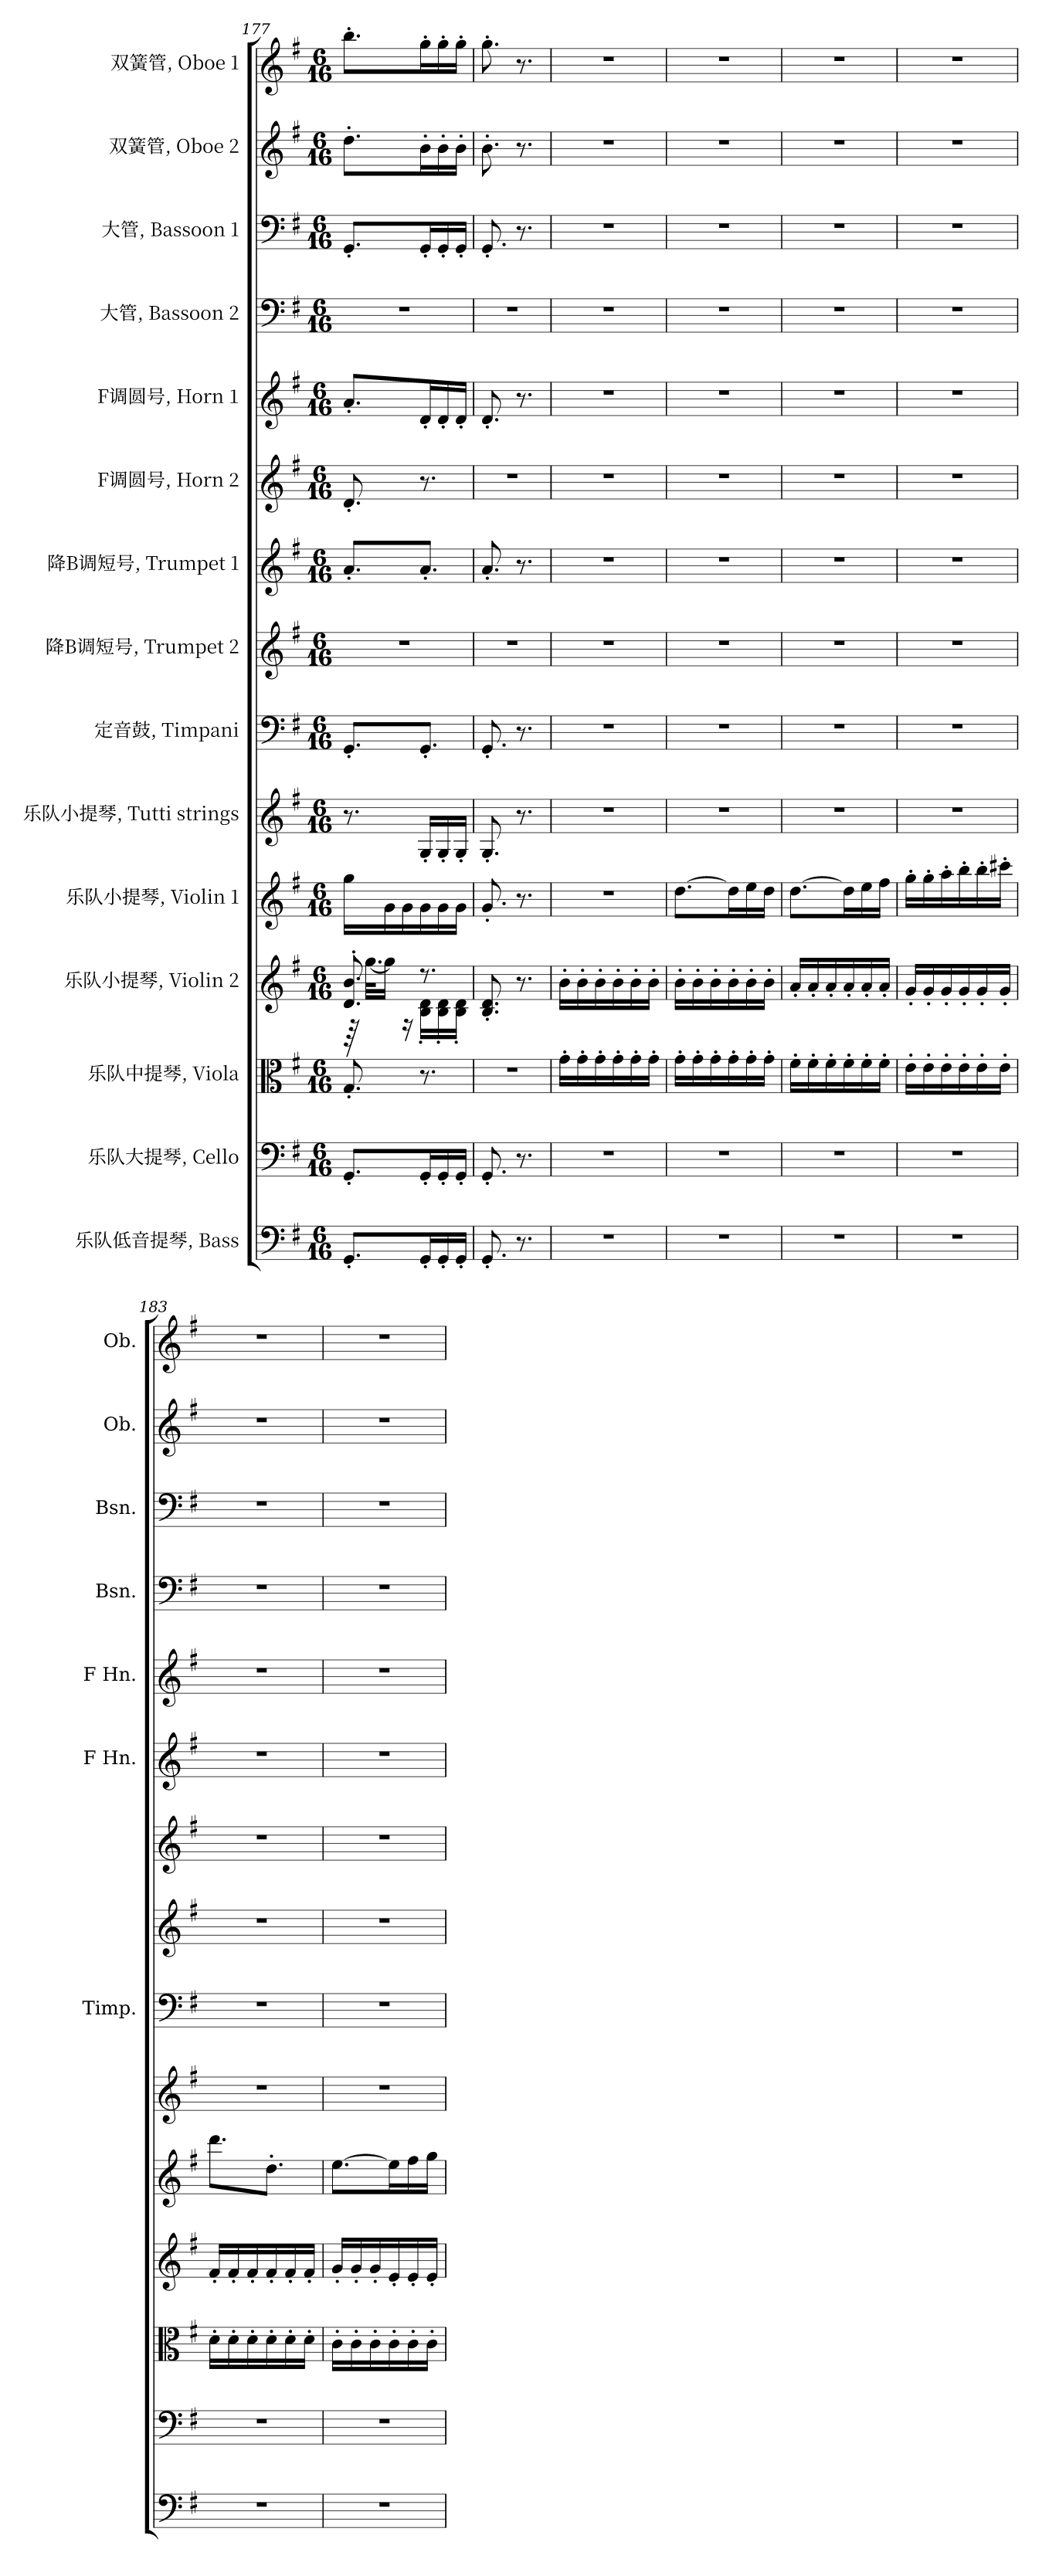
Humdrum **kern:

**kern	**kern	**kern	**kern	**kern	**kern	**kern	**kern	**kern	**kern	**kern	**kern	**kern	**kern	**kern
*part15	*part14	*part13	*part12	*part11	*part10	*part9	*part8	*part7	*part6	*part5	*part4	*part3	*part2	*part1
*staff15	*staff14	*staff13	*staff12	*staff11	*staff10	*staff9	*staff8	*staff7	*staff6	*staff5	*staff4	*staff3	*staff2	*staff1
*I"乐队低音提琴, Bass	*I"乐队大提琴, Cello	*I"乐队中提琴, Viola	*I"乐队小提琴, Violin 2	*I"乐队小提琴, Violin 1	*I"乐队小提琴, Tutti strings	*I"定音鼓, Timpani	*I"降B调短号, Trumpet 2	*I"降B调短号, Trumpet 1	*I"F调圆号, Horn 2	*I"F调圆号, Horn 1	*I"大管, Bassoon 2	*I"大管, Bassoon 1	*I"双簧管, Oboe 2	*I"双簧管, Oboe 1
*	*	*	*	*	*	*I'Timp.	*	*	*I'F Hn.	*I'F Hn.	*I'Bsn.	*I'Bsn.	*I'Ob.	*I'Ob.
!!LO:PB:g=z
*clefF4	*clefF4	*clefC3	*clefG2	*clefG2	*clefG2	*clefF4	*clefG2	*clefG2	*clefG2	*clefG2	*clefF4	*clefF4	*clefG2	*clefG2
*ITrd7c12	*	*	*	*	*	*	*ITrd1c2	*ITrd1c2	*ITrd4c7	*ITrd4c7	*	*	*	*
*k[f#]	*k[f#]	*k[f#]	*k[f#]	*k[f#]	*k[f#]	*k[f#]	*k[b-]	*k[b-]	*k[]	*k[]	*k[f#]	*k[f#]	*k[f#]	*k[f#]
*M6/16	*M6/16	*M6/16	*M6/16	*M6/16	*M6/16	*M6/16	*M6/16	*M6/16	*M6/16	*M6/16	*M6/16	*M6/16	*M6/16	*M6/16
=177	=177	=177	=177	=177	=177	=177	=177	=177	=177	=177	=177	=177	=177	=177
*	*	*	*^	*	*	*	*	*	*	*	*	*	*	*
8.GGG'/L	8.GG'/L	8.G'/	8.d/' 8.b/'	64r	16gg\LL	8.r	8.GG'/L	4.r	8.g'/L	8.G'/	8.d'/L	4.r	8.GG'/L	8.dd'\L	8.bb'\L
.	.	.	.	[32.gg\KLL	.	.	.	.	.	.	.	.	.	.	.
.	.	.	.	16gg\JJ]	16g\	.	.	.	.	.	.	.	.	.	.
.	.	.	.	16r	16g\	.	.	.	.	.	.	.	.	.	.
16GGG'/L	16GG'/L	8.r	8.r	16B\' 16d\'LL	16g\	16G'/LL	8.GG'/J	.	8.g'/J	8.r	16G'/L	.	16GG'/L	16b'\L	16gg'\L
16GGG'/	16GG'/	.	.	16B\' 16d\'	16g\	16G'/	.	.	.	.	16G'/	.	16GG'/	16b'\	16gg'\
*	*	*	*	*	*	*	*	*	*	*	*	*	*	*	*MM123
16GGG'/JJ	16GG'/JJ	.	.	16B\' 16d\'JJ	16g\JJ	16G'/JJ	.	.	.	.	16G'/JJ	.	16GG'/JJ	16b'\JJ	16gg'\JJ
*	*	*	*v	*v	*	*	*	*	*	*	*	*	*	*	*
=178	=178	=178	=178	=178	=178	=178	=178	=178	=178	=178	=178	=178	=178	=178
8.GGG'/	8.GG'/	4.r	8.B/' 8.d/'	8.g'/	8.G'/	8.GG'/	4.r	8.g'/	4.r	8.G'/	4.r	8.GG'/	8.b'\	8.gg'\
8.r	8.r	.	8.r	8.r	8.r	8.r	.	8.r	.	8.r	.	8.r	8.r	8.r
=179	=179	=179	=179	=179	=179	=179	=179	=179	=179	=179	=179	=179	=179	=179
*	*	*	*	*	*	*	*	*	*	*	*	*	*	*MM128
4.r	4.r	16g'\LL	16b'\LL	4.r	4.r	4.r	4.r	4.r	4.r	4.r	4.r	4.r	4.r	4.r
.	.	16g'\	16b'\	.	.	.	.	.	.	.	.	.	.	.
.	.	16g'\	16b'\	.	.	.	.	.	.	.	.	.	.	.
.	.	16g'\	16b'\	.	.	.	.	.	.	.	.	.	.	.
.	.	16g'\	16b'\	.	.	.	.	.	.	.	.	.	.	.
.	.	16g'\JJ	16b'\JJ	.	.	.	.	.	.	.	.	.	.	.
=180	=180	=180	=180	=180	=180	=180	=180	=180	=180	=180	=180	=180	=180	=180
*	*	*	*	*	*	*	*	*	*	*	*	*	*	*MM123
4.r	4.r	16g'\LL	16b'\LL	[8.dd\L	4.r	4.r	4.r	4.r	4.r	4.r	4.r	4.r	4.r	4.r
.	.	16g'\	16b'\	.	.	.	.	.	.	.	.	.	.	.
.	.	16g'\	16b'\	.	.	.	.	.	.	.	.	.	.	.
.	.	16g'\	16b'\	16dd\L]	.	.	.	.	.	.	.	.	.	.
.	.	16g'\	16b'\	16ee\	.	.	.	.	.	.	.	.	.	.
.	.	16g'\JJ	16b'\JJ	16dd\JJ	.	.	.	.	.	.	.	.	.	.
=181	=181	=181	=181	=181	=181	=181	=181	=181	=181	=181	=181	=181	=181	=181
4.r	4.r	16f#'\LL	16a'/LL	[8.dd\L	4.r	4.r	4.r	4.r	4.r	4.r	4.r	4.r	4.r	4.r
.	.	16f#'\	16a'/	.	.	.	.	.	.	.	.	.	.	.
.	.	16f#'\	16a'/	.	.	.	.	.	.	.	.	.	.	.
.	.	16f#'\	16a'/	16dd\L]	.	.	.	.	.	.	.	.	.	.
.	.	16f#'\	16a'/	16ee\	.	.	.	.	.	.	.	.	.	.
.	.	16f#'\JJ	16a'/JJ	16ff#\JJ	.	.	.	.	.	.	.	.	.	.
!!LO:PB:g=z
=182	=182	=182	=182	=182	=182	=182	=182	=182	=182	=182	=182	=182	=182	=182
4.r	4.r	16e'\LL	16g'/LL	16gg'\LL	4.r	4.r	4.r	4.r	4.r	4.r	4.r	4.r	4.r	4.r
.	.	16e'\	16g'/	16gg'\	.	.	.	.	.	.	.	.	.	.
.	.	16e'\	16g'/	16aa'\	.	.	.	.	.	.	.	.	.	.
.	.	16e'\	16g'/	16bb'\	.	.	.	.	.	.	.	.	.	.
.	.	16e'\	16g'/	16bb'\	.	.	.	.	.	.	.	.	.	.
.	.	16e'\JJ	16g'/JJ	16ccc#X'\JJ	.	.	.	.	.	.	.	.	.	.
=183	=183	=183	=183	=183	=183	=183	=183	=183	=183	=183	=183	=183	=183	=183
*	*	*	*	*	*	*	*	*	*	*	*	*	*	*MM127
4.r	4.r	16d'\LL	16f#'/LL	8.ddd\L	4.r	4.r	4.r	4.r	4.r	4.r	4.r	4.r	4.r	4.r
.	.	16d'\	16f#'/	.	.	.	.	.	.	.	.	.	.	.
.	.	16d'\	16f#'/	.	.	.	.	.	.	.	.	.	.	.
.	.	16d'\	16f#'/	8.dd'\J	.	.	.	.	.	.	.	.	.	.
.	.	16d'\	16f#'/	.	.	.	.	.	.	.	.	.	.	.
.	.	16d'\JJ	16f#'/JJ	.	.	.	.	.	.	.	.	.	.	.
=184	=184	=184	=184	=184	=184	=184	=184	=184	=184	=184	=184	=184	=184	=184
*	*	*	*	*	*	*	*	*	*	*	*	*	*	*MM129
4.r	4.r	16c'\LL	16g'/LL	[8.ee\L	4.r	4.r	4.r	4.r	4.r	4.r	4.r	4.r	4.r	4.r
.	.	16c'\	16g'/	.	.	.	.	.	.	.	.	.	.	.
.	.	16c'\	16g'/	.	.	.	.	.	.	.	.	.	.	.
.	.	16c'\	16e'/	16ee\L]	.	.	.	.	.	.	.	.	.	.
.	.	16c'\	16e'/	16ff#\	.	.	.	.	.	.	.	.	.	.
.	.	16c'\JJ	16e'/JJ	16gg\JJ	.	.	.	.	.	.	.	.	.	.
=	=	=	=	=	=	=	=	=	=	=	=	=	=	=
*-	*-	*-	*-	*-	*-	*-	*-	*-	*-	*-	*-	*-	*-	*-
